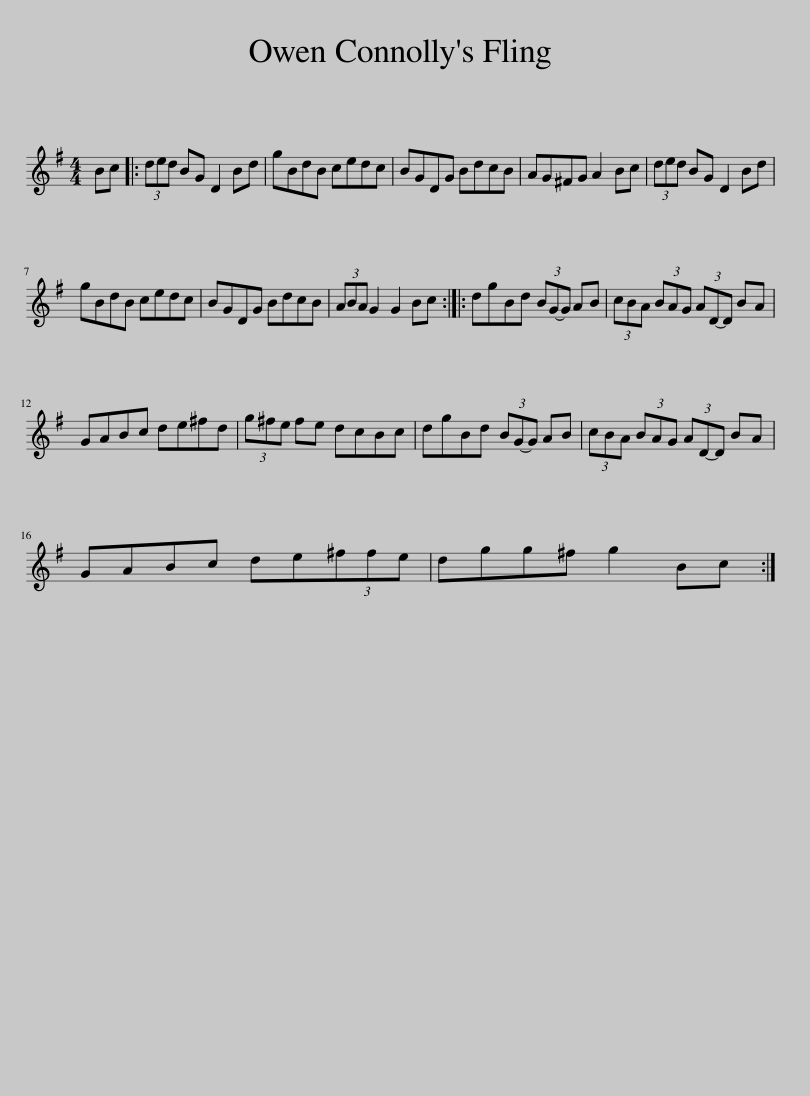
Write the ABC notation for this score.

X:1
L:1/8
M:4/4
I:linebreak $
K:G
V:1 treble
V:1
 Bc |: (3ded BG D2 Bd | gBdB cedc | BGDG BdcB | AG^FG A2 Bc | %5
 (3ded BG D2 Bd |$ gBdB cedc | BGDG BdcB | (3ABA G2 G2 Bc :: dgBd (3BG-G AB | %10
 (3cBA (3BAG (3AD-D BA |$ GABc de^fd | (3g^fe fe dcBc | dgBd (3BG-G AB | (3cBA (3BAG (3AD-D BA |$ %15
 GABc de(3^ffe | dgg^f g2 Bc :| %17
